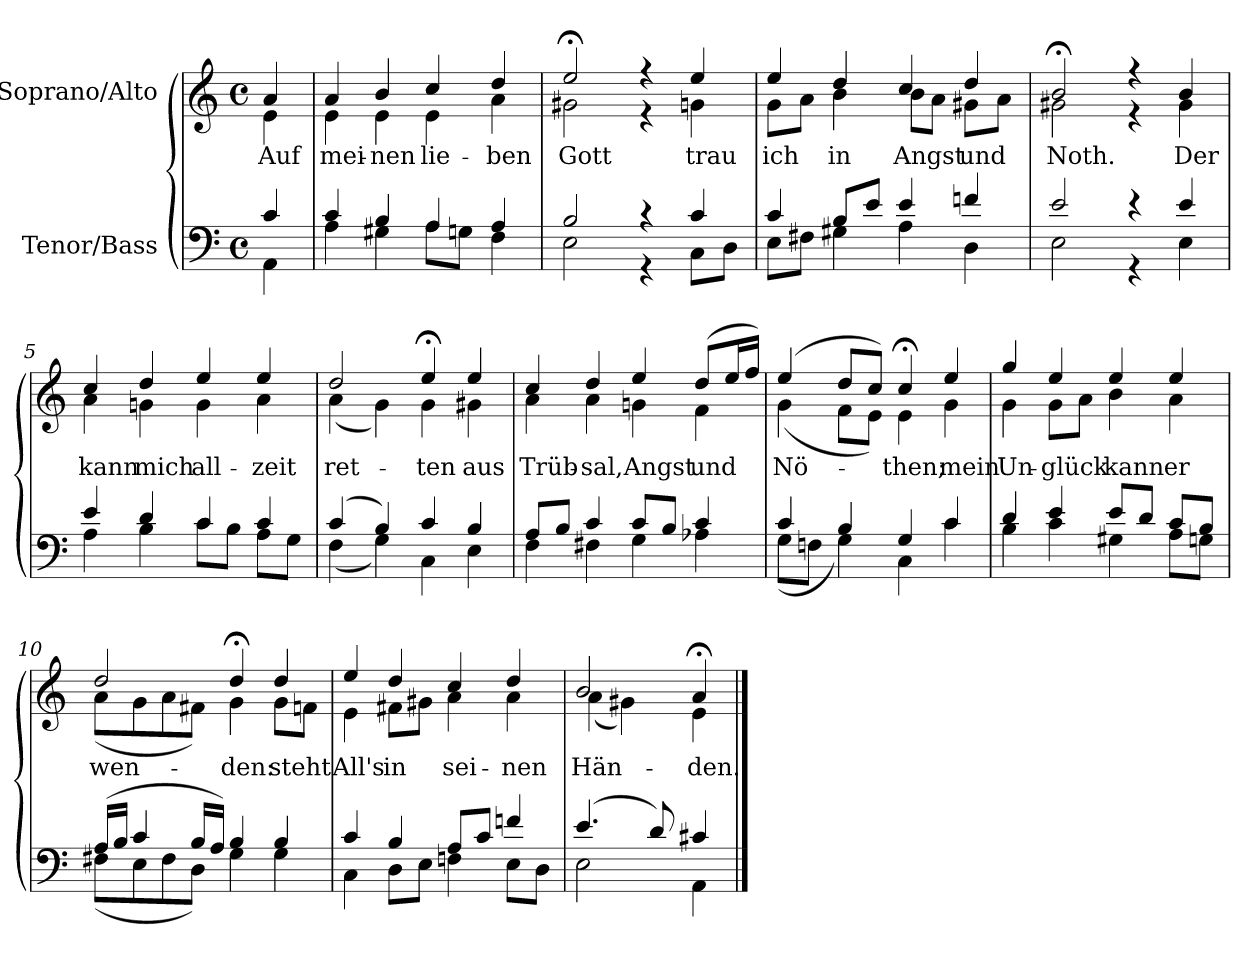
**kern	**kern	**text
*part2	*part1	*part1
*staff2	*staff1	*staff1
*I"Tenor/Bass	*I"Soprano/Alto	*
*clefF4	*clefG2	*
*k[]	*k[]	*
*M4/4	*M4/4	*
*met(c)	*met(c)	*
=	=	=
*^	*	*
!	!	!	!LO:LY:b
*	*	*^	*
4c/	4AA\	4a/	4e\	Auf
=1	=1	=1	=1	=1
!	!	!	!	!LO:LY:b
4c/	4A\	4a/	4e\	mei-
!	!	!	!	!LO:LY:b
4B/	4G#X\	4b/	4e\	-nen
!	!	!	!	!LO:LY:b
4A/	8A\L	4cc/	4e\	lie-
.	8Gn\J	.	.	.
!	!	!	!	!LO:LY:b
4A/	4F\	4dd/	4a\	-ben
=2	=2	=2	=2	=2
!	!	!	!	!LO:LY:b
2B/	2E\	2ee;</	2g#X\	Gott
4r	4r	4r	4r	.
!	!	!	!	!LO:LY:b
4c/	8C\L	4ee/	4gn\	trau
.	8D\J	.	.	.
=3	=3	=3	=3	=3
!	!	!	!	!LO:LY:b
4c/	8E\L	4ee/	8g\L	ich
.	8F#X\J	.	8a\J	.
!	!	!	!	!LO:LY:b
8B/L	4G#X\	4dd/	4b\	in
8e/J	.	.	.	.
!	!	!	!	!LO:LY:b
4e/	4A\	4cc/	8b\L	Angst
.	.	.	8a\J	.
!	!	!	!	!LO:LY:b
4fn/	4D\	4dd/	8g#X\L	und
.	.	.	8a\J	.
=4	=4	=4	=4	=4
!	!	!	!	!LO:LY:b
2e/	2E\	2b;</	2g#X\	Noth.
4r	4r	4r	4r	.
!	!	!	!	!LO:LY:b
4e/	4E\	4b/	4g#\	Der
=5	=5	=5	=5	=5
!	!	!	!	!LO:LY:b
4e/	4A\	4cc/	4a\	kann
!	!	!	!	!LO:LY:b
4d/	4B\	4dd/	4gn\	mich
!	!	!	!	!LO:LY:b
4c/	8c\L	4ee/	4g\	all-
.	8B\J	.	.	.
!	!	!	!	!LO:LY:b
4c/	8A\L	4ee/	4a\	-zeit
.	8G\J	.	.	.
=6	=6	=6	=6	=6
!	!	!	!	!LO:LY:b
(4c/	(4F\	2dd/	(4a\	ret-
4B/)	4G\)	.	4g\)	.
!	!	!	!	!LO:LY:b
4c/	4C\	4ee;</	4g\	ten
!	!	!	!	!LO:LY:b
4B/	4E\	4ee/	4g#X\	aus
!!LO:LB:g=z	!!
=7	=7	=7	=7	=7
!	!	!	!	!LO:LY:b
8A/L	4F\	4cc/	4a\	Trüb-
8B/J	.	.	.	.
!	!	!	!	!LO:LY:b
4c/	4F#X\	4dd/	4a\	-sal,
!	!	!	!	!LO:LY:b
8c/L	4G\	4ee/	4gn\	Angst
8B/J	.	.	.	.
!	!	!	!	!LO:LY:b
4c/	4A-X\	(8dd/L	4f\	und
.	.	16ee/L	.	.
.	.	16ff/JJ)	.	.
=8	=8	=8	=8	=8
!	!	!	!	!LO:LY:b
4c/	(8G\L	(4ee/	(4g\	Nö-
.	8Fn\J	.	.	.
4B/	4G\)	8dd/L	8f\L	.
.	.	8cc/J)	8e\J)	.
!	!	!	!	!LO:LY:b
4G/	4C\	4cc;</	4e\	-then;
!	!	!	!	!LO:LY:b
4c/	4c\	4ee/	4g\	mein
=9	=9	=9	=9	=9
!	!	!	!	!LO:LY:b
4d/	4B\	4gg/	4g\	Un-
!	!	!	!	!LO:LY:b
4e/	4c\	4ee/	8g\L	-glück
.	.	.	8a\J	.
!	!	!	!	!LO:LY:b
8e/L	4G#X\	4ee/	4b\	kann
8d/J	.	.	.	.
!	!	!	!	!LO:LY:b
8c/L	8A\L	4ee/	4a\	er
8B/J	8Gn\J	.	.	.
=10	=10	=10	=10	=10
!	!	!	!	!LO:LY:b
(16A/LL	(8F#X\L	2dd/	(8a\L	wen-
16B/JJ	.	.	.	.
4c/	8E\	.	8g\	.
.	8F#\	.	8a\	.
16B/LL	8D\J)	.	8f#X\J)	.
16A/JJ)	.	.	.	.
!	!	!	!	!LO:LY:b
4B/	4G\	4dd;</	4g\	den:
!	!	!	!	!LO:LY:b
4B/	4G\	4dd/	8g\L	steht
.	.	.	8fn\J	.
!!LO:LB:g=z	!!
=11	=11	=11	=11	=11
!	!	!	!	!LO:LY:b
4c/	4C\	4ee/	4e\	All's
!	!	!	!	!LO:LY:b
4B/	8D\L	4dd/	8f#X\L	in
.	8E\J	.	8g#X\J	.
!	!	!	!	!LO:LY:b
8A/L	4Fn\	4cc/	4a\	sei-
8c/J	.	.	.	.
!	!	!	!	!LO:LY:b
4fn/	8E\L	4dd/	4a\	-nen
.	8D\J	.	.	.
=12	=12	=12	=12	=12
!	!	!	!	!LO:LY:b
(4.e/	2E\	2b/	(4a\	Hän-
.	.	.	4g#X\)	.
8d/)	.	.	.	.
!	!	!	!	!LO:LY:b
4c#X/	4AA\	4a;</	4e\	-den.
*v	*v	*	*	*
*	*v	*v	*
==	==	==
*-	*-	*-
